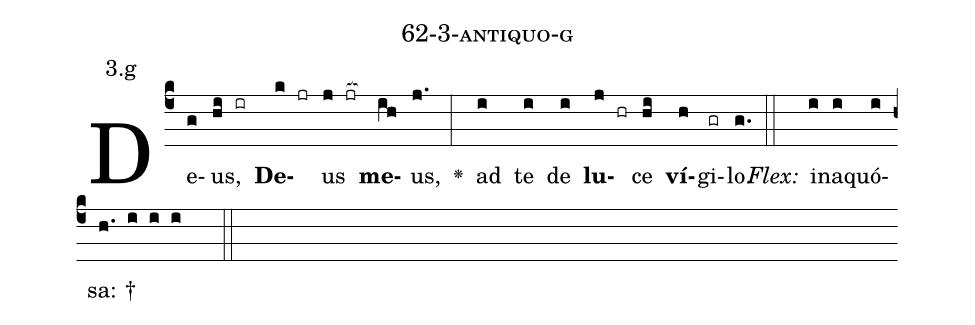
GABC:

name: 62-3-antiquo-g;
annotation: 3.g;
%%
(c4)De(g)us,(hi ir) <b>De</b>(k jr)us(j jr[ocb:1{]) <b>me</b>(ih[ocb:0}])us,(j.) <v>\greheightstar</v>(:) ad(i) te(i) de(i) <b>lu</b>(j hr)ce(hi) <b>ví</b>(h)gi(gr)lo.(g.) (::)
<i>Flex:</i>()  in(i)a(i)quó(i)sa: †(h. i i i  ::)

%E(i) u(i) o(j) u(hi) a(h) e.(g.) (::)
